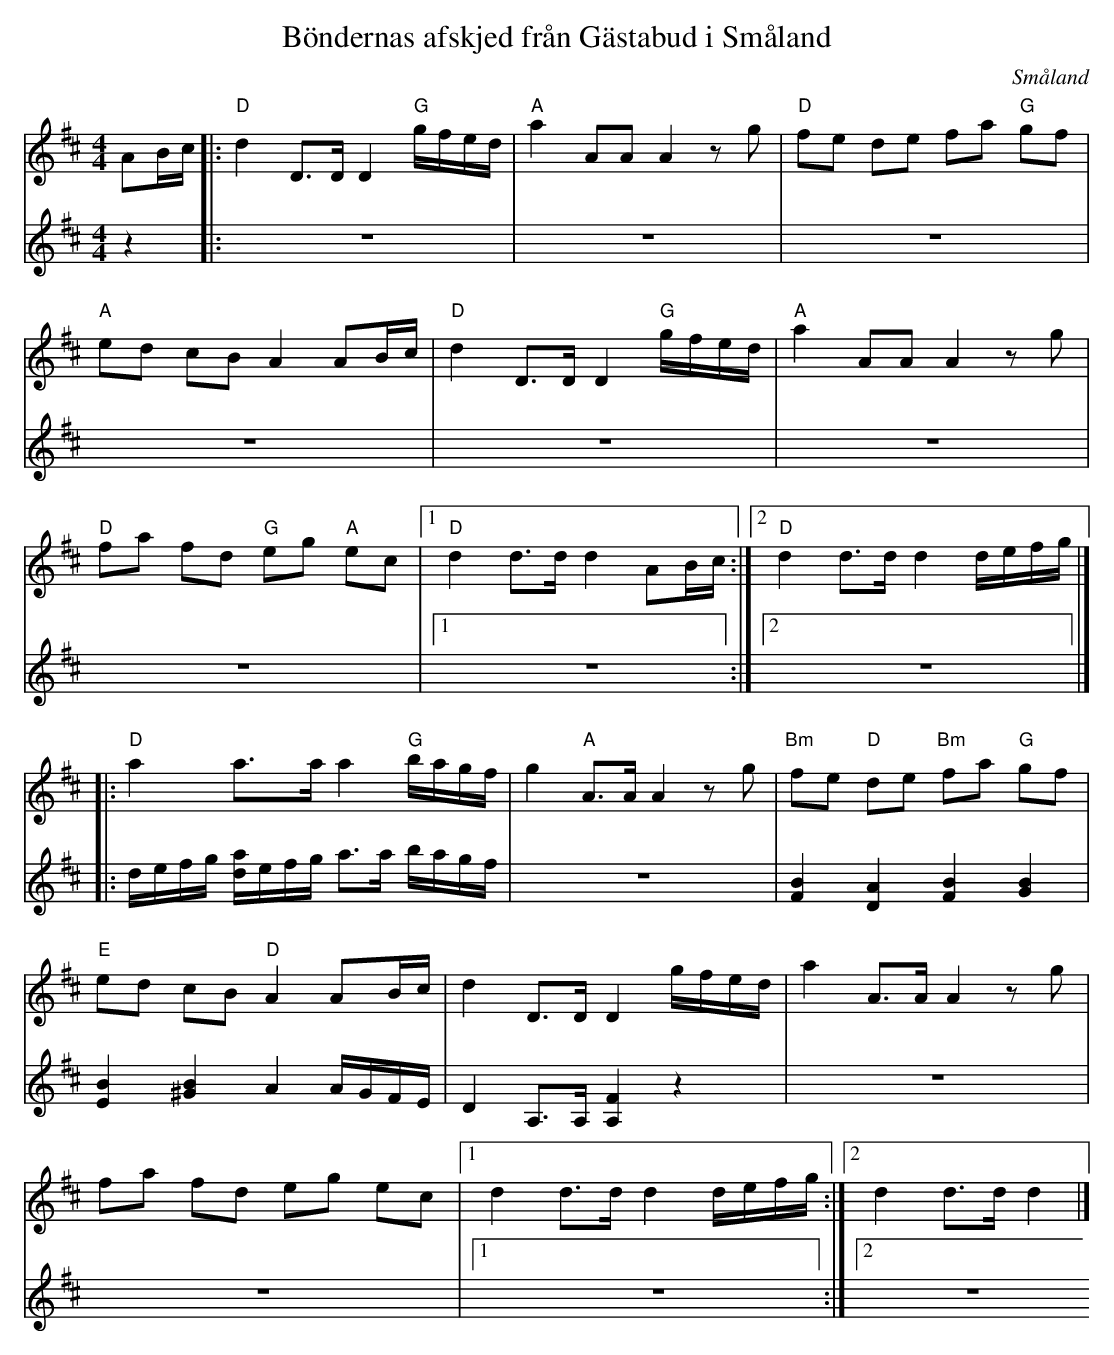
X:1
T:Böndernas afskjed från Gästabud i Småland
O:Småland
M:4/4
L:1/16
K:D
[V:1]A2Bc|:"D" d4 D3D D4 "G" gfed|"A" a4 A2A2 A4 z2g2|"D" f2e2 d2e2 f2a2 "G" g2f2|
[V:2]z4  |:z16                   |z16                |z16                        |
[V:1]"A" e2d2 c2B2 A4 A2Bc|"D" d4 D3D D4 "G" gfed|"A" a4 A2A2 A4 z2g2|
[V:2]z16                  |z16                   |z16                |
[V:1]"D" f2a2 f2d2 "G" e2g2 "A" e2c2|[1 "D" d4d3d d4 A2Bc:|[2 "D" d4 d3d d4 defg|]
[V:2]z16                            |[1 z16              :|[2 z16               |]
[V:1]|:"D" a4 a3a a4 "G" bagf|g4 "A" A3A A4 z2g2|"Bm" f2e2 "D" d2e2 "Bm" f2a2 "G" g2f2|
[V:2]|:defg [d a4]efg a3a bagf      |z16               |[F4 B4][D4 A4][F4 B4][G4 B4]         |
[V:1]"E" e2d2 c2B2 "D" A4 A2Bc|d4 D3D D4 gfed      |a4 A3A A4 z2g2|
[V:2][E4 B4][^G4 B4] A4 AGFE  |D4 A,3A, [A,4 F4] z4|z16|
[V:1]f2a2 f2d2 e2g2 e2c2|[1 d4 d3d d4 defg:|[2 d4 d3d d4|]
[V:2]z16                |[1 z16           :|[2 z16      |]
